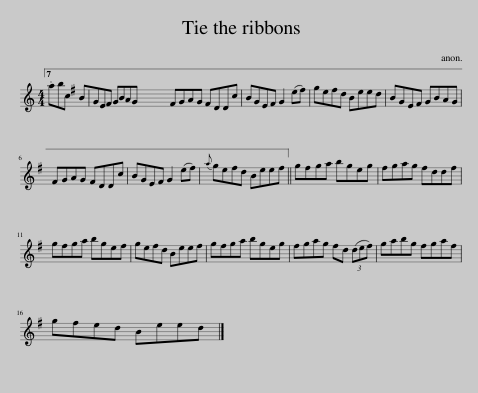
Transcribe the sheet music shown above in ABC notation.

X:1
L:1/8
M:4/4
I:linebreak $
K:C
V:1 treble
V:1
 .abc BGE^F GBAG | ^FGAG FDDc | BGE^F G2 (e^f) | ge^fd Beed | BGE^F GBAG |$ %5
 ^FGAG FDDc | BGE^F G2 (e^f) |{a} ge^fd Beef || g^fga bgeg | ^fgag fddf |$ %10
 g^fga bgef | ge^fd Beef | g^fga bgeg | ^fgag fd (3(def) | gabg ^fgaf |$ %15
 g^fed Beed |] %16
